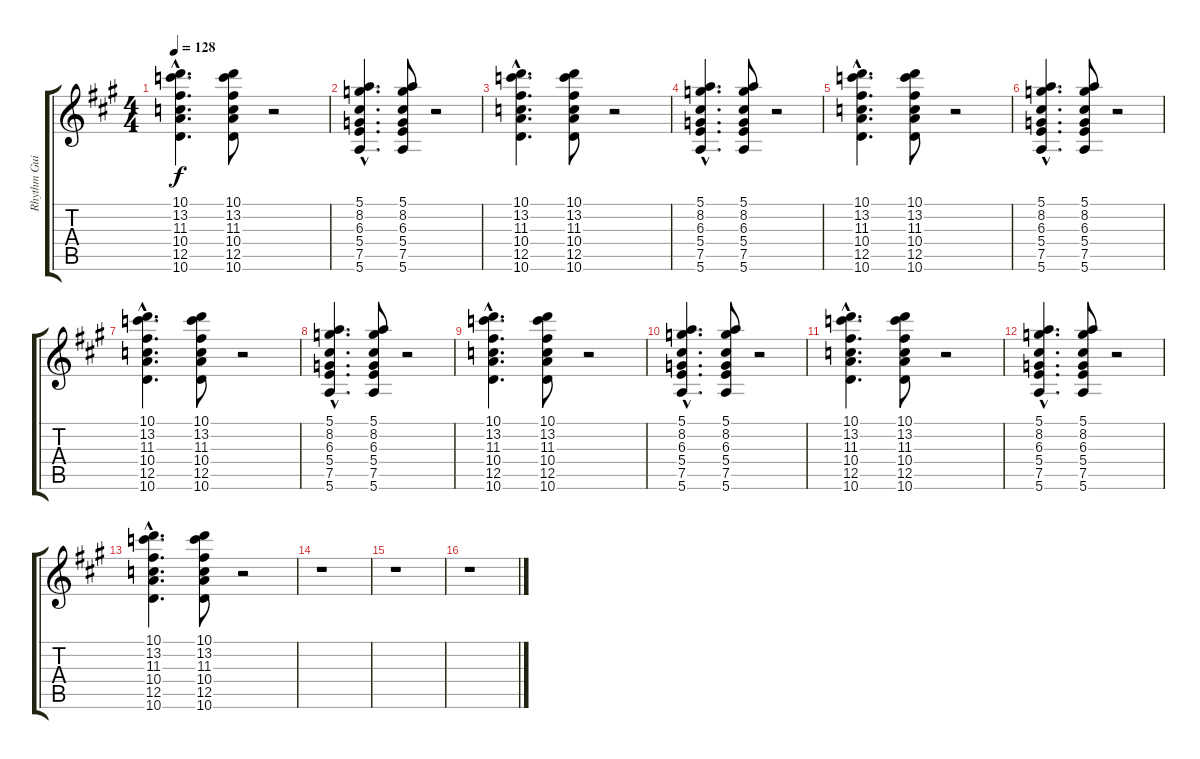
\track ("Rhythm Guitar" "Rhythm Gui") {instrument overdrivenguitar}
\staff {score tabs}
\tuning (E4 B3 G3 D3 A2 E2) {hide}
\ts (4 4)
\tempo 128
\clef g2
\ks a
(10.1{hac} 13.2{hac} 11.3{hac} 10.4{hac} 12.5{hac} 10.6{hac}).4{d dy f} (10.1 13.2 11.3 10.4 12.5 10.6).8 r.2 |
(5.1{hac} 8.2{hac} 6.3{hac} 5.4{hac} 7.5{hac} 5.6{hac}).4{d} (5.1 8.2 6.3 5.4 7.5 5.6).8 r.2 |
(10.1{hac} 13.2{hac} 11.3{hac} 10.4{hac} 12.5{hac} 10.6{hac}).4{d} (10.1 13.2 11.3 10.4 12.5 10.6).8 r.2 |
(5.1{hac} 8.2{hac} 6.3{hac} 5.4{hac} 7.5{hac} 5.6{hac}).4{d} (5.1 8.2 6.3 5.4 7.5 5.6).8 r.2 |
(10.1{hac} 13.2{hac} 11.3{hac} 10.4{hac} 12.5{hac} 10.6{hac}).4{d} (10.1 13.2 11.3 10.4 12.5 10.6).8 r.2 |
(5.1{hac} 8.2{hac} 6.3{hac} 5.4{hac} 7.5{hac} 5.6{hac}).4{d} (5.1 8.2 6.3 5.4 7.5 5.6).8 r.2 |
(10.1{hac} 13.2{hac} 11.3{hac} 10.4{hac} 12.5{hac} 10.6{hac}).4{d} (10.1 13.2 11.3 10.4 12.5 10.6).8 r.2 |
(5.1{hac} 8.2{hac} 6.3{hac} 5.4{hac} 7.5{hac} 5.6{hac}).4{d} (5.1 8.2 6.3 5.4 7.5 5.6).8 r.2 |
(10.1{hac} 13.2{hac} 11.3{hac} 10.4{hac} 12.5{hac} 10.6{hac}).4{d} (10.1 13.2 11.3 10.4 12.5 10.6).8 r.2 |
(5.1{hac} 8.2{hac} 6.3{hac} 5.4{hac} 7.5{hac} 5.6{hac}).4{d} (5.1 8.2 6.3 5.4 7.5 5.6).8 r.2 |
(10.1{hac} 13.2{hac} 11.3{hac} 10.4{hac} 12.5{hac} 10.6{hac}).4{d} (10.1 13.2 11.3 10.4 12.5 10.6).8 r.2 |
(5.1{hac} 8.2{hac} 6.3{hac} 5.4{hac} 7.5{hac} 5.6{hac}).4{d} (5.1 8.2 6.3 5.4 7.5 5.6).8 r.2 |
(10.1{hac} 13.2{hac} 11.3{hac} 10.4{hac} 12.5{hac} 10.6{hac}).4{d} (10.1 13.2 11.3 10.4 12.5 10.6).8 r.2 |
r.1 |
r.1 |
r.1
